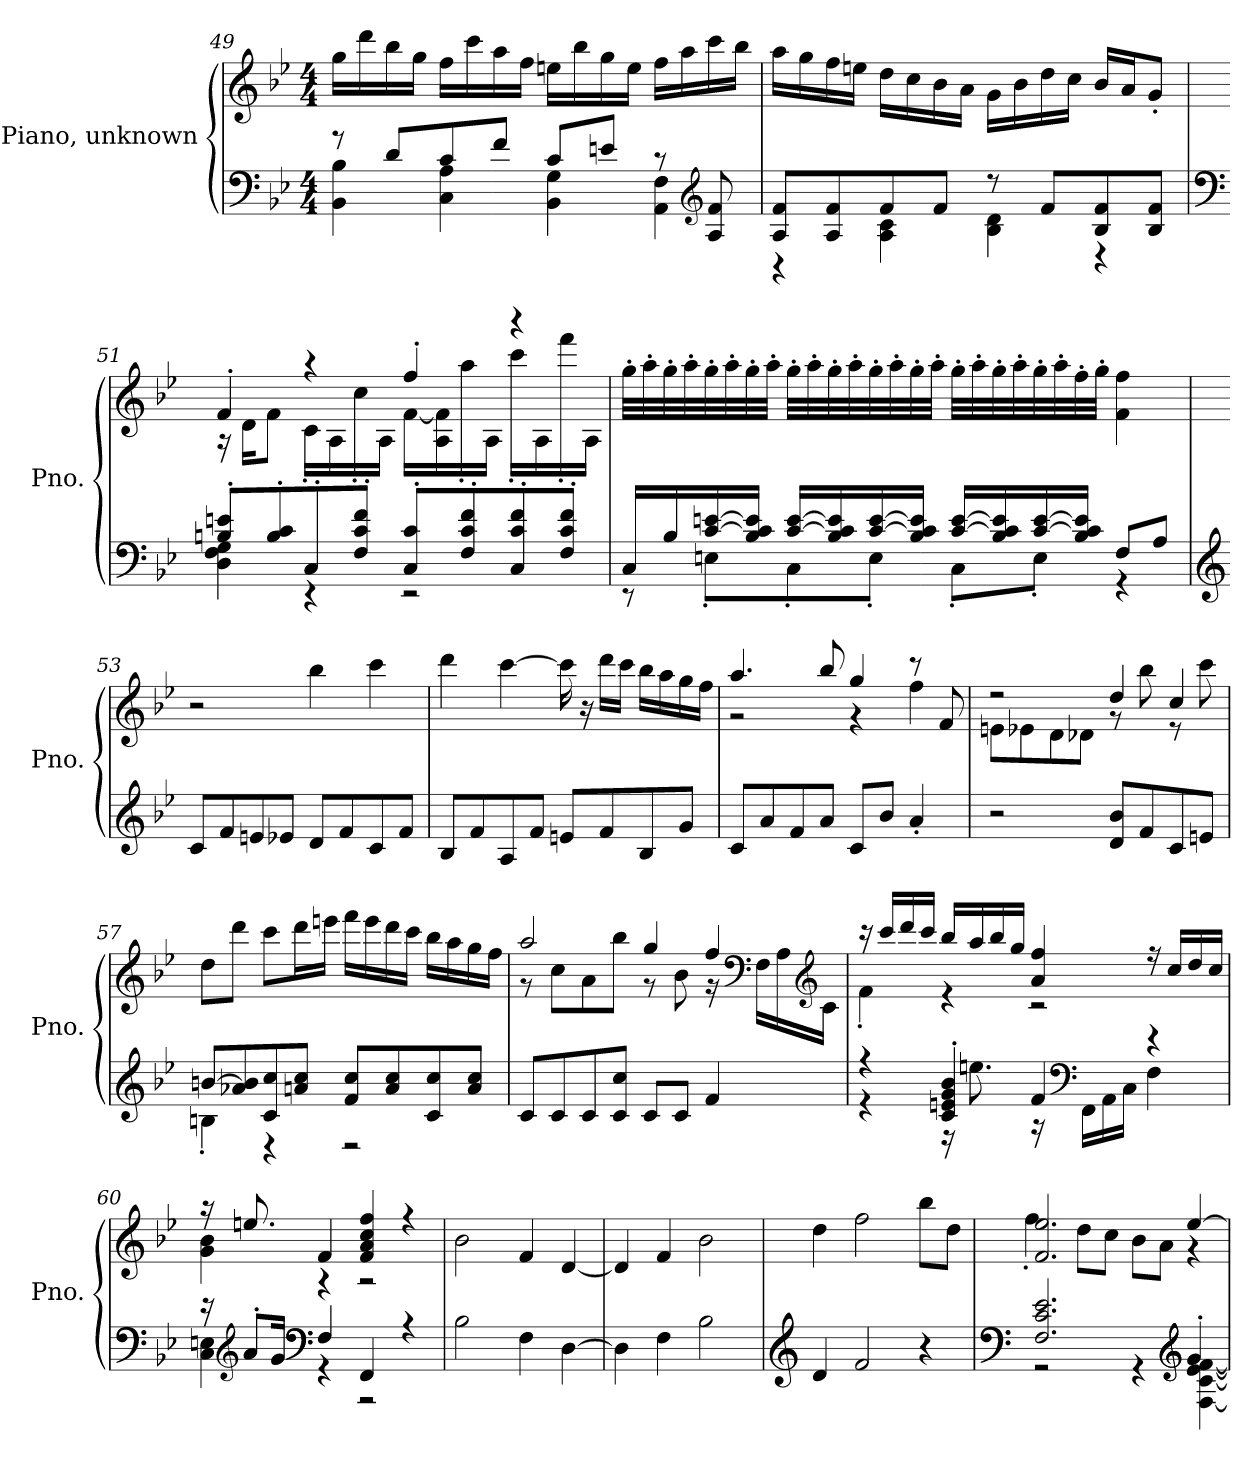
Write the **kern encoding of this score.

**kern	**kern
*part1	*part1
*staff2	*staff1
*I"Piano, unknown	*
*I'Pno.	*
!!LO:LB:g=z
*clefF4	*clefG2
*k[b-e-]	*k[b-e-]
*M4/4	*M4/4
=49	=49
*^	*
8r	4BB-\ 4B-\	16gg\LL
.	.	16ddd\
8d/L	.	16bb-\
.	.	16gg\JJ
8c/	4C\ 4A\	16ff\LL
.	.	16ccc\
8f/J	.	16aa\
.	.	16ff\JJ
8c/L	4BB-\ 4G\	16een\LL
.	.	16bb-\
8en/J	.	16gg\
.	.	16ee\JJ
8r	4AA\ 4F\	16ff\LL
.	.	16aa\
*clefG2	*	*
8A/ 8f/	.	16ccc\
.	.	16bb-\JJ
=50	=50	=50
8A/ 8f/L	4r	16aa\LL
.	.	16gg\
8A/ 8f/	.	16ff\
.	.	16een\JJ
8f/	4A\ 4c\	16dd\LL
.	.	16cc\
8f/J	.	16b-\
.	.	16a\JJ
8r	4B-\ 4d\	16g\LL
.	.	16b-\
8f/L	.	16dd\
.	.	16cc\JJ
8B-/ 8f/	4r	16b-/LL
.	.	16a/J
8B-/ 8f/J	.	8g'/J
!!LO:LB:g=z
=51	=51	=51
*clefF4	*	*
*	*	*^
8Bn/' 8en/'L	4D\ 4F\ 4G\	4f'/	16r
.	.	.	16d\KL
8B/' 8c/'	.	.	8f\J
8C'/	4r	4r	16c'\LL
.	.	.	16A\
8F/' 8c/' 8f/'J	.	.	16cc'\
.	.	.	16A\JJ
8C/' 8c/'L	2r	4ff'/	[16f\LL
.	.	.	16A\ 16f\]
8F/' 8c/' 8f/'	.	.	16aa'\
.	.	.	16A\JJ
8C/' 8c/' 8f/'	.	4r	16ccc'\LL
.	.	.	16A\
8F/' 8c/' 8f/'J	.	.	16fff'\
.	.	.	16A\JJ
*	*	*v	*v
=52	=52	=52
16C/LL	8r	32gg'\LLL
.	.	32aa'\
16B-/	.	32gg'\
.	.	32aa'\
[16c/ [16en/	8En'\L	32gg'\
.	.	32aa'\
16B-/ 16c/] 16e/]JJ	.	32gg'\
.	.	32aa'\JJJ
[16c/ [16e/LL	8C'\	32gg'\LLL
.	.	32aa'\
16B-/ 16c/] 16e/]	.	32gg'\
.	.	32aa'\
[16c/ [16e/	8E'\J	32gg'\
.	.	32aa'\
16B-/ 16c/] 16e/]JJ	.	32gg'\
.	.	32aa'\JJJ
[16c/ [16e/LL	8C'\L	32gg'\LLL
.	.	32aa'\
16B-/ 16c/] 16e/]	.	32gg'\
.	.	32aa'\
[16c/ [16e/	8E'\J	32gg'\
.	.	32aa'\
16B-/ 16c/] 16e/]JJ	.	32ff'\
.	.	32gg'\JJJ
8F/L	4r	4f\ 4ff\
8A/J	.	.
*v	*v	*
!!LO:LB:g=z
=53	=53
*clefG2	*
8c/L	2r
8f/	.
8en/	.
8e-X/J	.
8d/L	4bb-\
8f/	.
8c/	4ccc\
8f/J	.
=54	=54
8B-/L	4ddd\
8f/	.
8A/	[4ccc\
8f/J	.
8en/L	16ccc\]
.	16r
8f/	16ddd\LL
.	16ccc\JJ
8B-/	16bb-\LL
.	16aa\
8g/J	16gg\
.	16ff\JJ
=55	=55
*	*^
8c/L	4.aa/	2r
8a/	.	.
8f/	.	.
8a/J	8bb-/	.
8c/L	4gg/	4r
8b-/J	.	.
4a'/	8r	4ff\
.	8f/	.
=56	=56	=56
2r	2r	8en\L
.	.	8e-X\
.	.	8d\
.	.	8d-X\J
8d/ 8b-/L	4dd/	8r
8f/	.	8bb-\
8c/	4cc/	8r
8en/J	.	8ccc\
*	*v	*v
!!LO:LB:g=z
=57	=57
*^	*
[8bn/L	4Bn'\	8dd\L
8a-X/ 8b/]	.	8ddd\J
8c/ 8cc/	4r	8ccc\L
8an/ 8cc/J	.	16ddd\L
.	.	16eeen\JJ
8f/ 8cc/L	2r	16fff\LL
.	.	16eee\
8a/ 8cc/	.	16ddd\
.	.	16ccc\JJ
8c/ 8cc/	.	16bb-\LL
.	.	16aa\
8a/ 8cc/J	.	16gg\
.	.	16ff\JJ
*v	*v	*
=58	=58
*	*^
8c/L	2aa/	8r
8c/	.	8cc\L
8c/	.	8a\
8c/ 8cc/J	.	8bb-\J
8c/L	4gg/	8r
8c/J	.	8b-\
4f/	4ff/	16r
*	*clefF4	*
.	.	16F\LL
.	.	16A\
*	*clefG2	*
.	.	16c\JJ
!!LO:LB:g=z	!!
=59	=59	=59
*^	*	*
4r	4r	16r	4f'\
.	.	16ccc/LL	.
.	.	16ddd/	.
.	.	16ccc/JJ	.
4c/' 4en/' 4g/' 4b-/'	16r	16bb-/LL	4r
.	8.een\	16aa/	.
.	.	16bb-/	.
.	.	16gg/JJ	.
4f/	16r	4a/ 4ff/	2r
*clefF4	*	*	*
.	16FF\LL	.	.
.	16AA\	.	.
.	16C\JJ	.	.
4r	4F\	16r	.
.	.	16cc/LL	.
.	.	16dd/	.
.	.	16cc/JJ	.
=60	=60	=60	=60
16r	4C\ 4En\	16r	4g\ 4b-\
*clefG2	*	*	*
8a'/L	.	8.een/	.
16g/Jk	.	.	.
*clefF4	*	*	*
4F/	4r	4f/	4r
4FF/	2r	4f/ 4a/ 4cc/ 4ff/	2r
4r	.	4r	.
*v	*v	*	*
*	*v	*v
=61	=61
2B-\	2b-\
4F\	4f/
[4D\	[4d/
=62	=62
4D\]	4d/]
4F\	4f/
2B-\	2b-\
=63	=63
*clefG2	*
4d/	4dd\
2f/	2ff\
4r	8bb-\L
.	8dd\J
!!LO:PB:g=z
=64	=64
*clefF4	*
*^	*^
2.F/ 2.c/ 2.e-/	2r	2.f/ 2.ee-/	4ff'\
.	.	.	8dd\L
.	.	.	8cc\J
.	4r	.	8b-\L
.	.	.	8a\J
*clefG2	*	*	*
4g'/	[4F\ [4c\ [4e-\ [4f\	[4ee-/	4r
*v	*v	*	*
*	*v	*v
=	=
*-	*-
